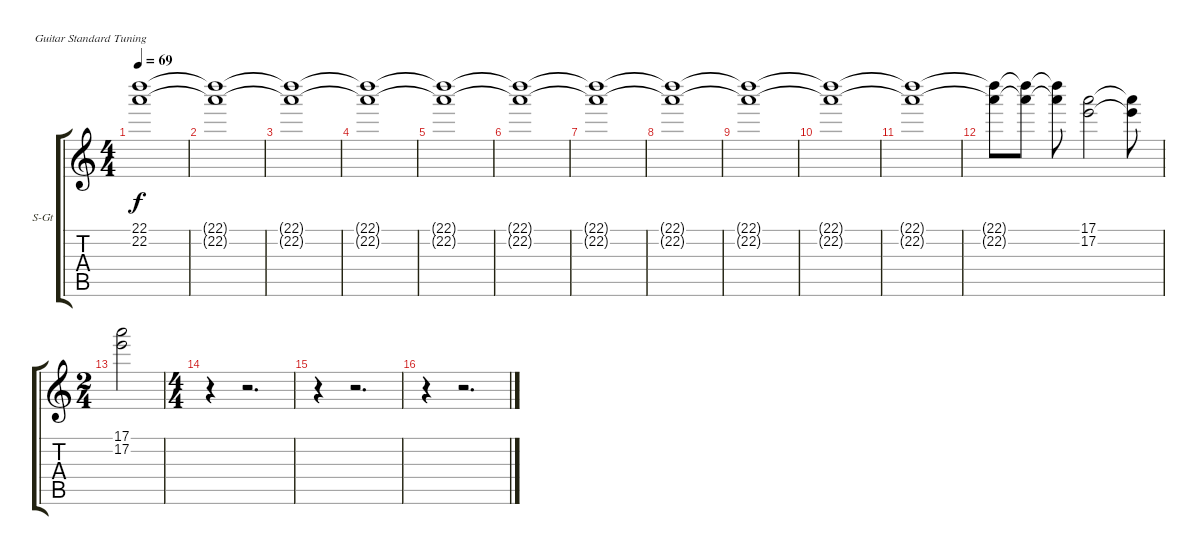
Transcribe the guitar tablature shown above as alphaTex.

\bracketExtendMode groupsimilarinstruments
\firstSystemTrackNameOrientation horizontal
\otherSystemsTrackNameOrientation horizontal
\track ("Фон" "S-Gt") {instrument stringensemble1}
\staff {score tabs}
\tuning (E4 B3 G3 D3 A2 E2)
\displaytranspose 12
\ts (4 4)
\tempo 69
\clef g2
\ks c
(22.1 22.2).1{dy f instrument stringensemble1} |
(22.1{t} 22.2{t}).1 |
(22.1{t} 22.2{t}).1 |
(22.1{t} 22.2{t}).1 |
(22.1{t} 22.2{t}).1 |
(22.1{t} 22.2{t}).1 |
(22.1{t} 22.2{t}).1 |
(22.1{t} 22.2{t}).1 |
(22.1{t} 22.2{t}).1 |
(22.1{t} 22.2{t}).1 |
(22.1{t} 22.2{t}).1 |
(22.1{t} 22.2{t}).8 (22.1{t} 22.2{t}).8 (22.1{t} 22.2{t}).8 (17.1 17.2).2 (17.1{t} 17.2{t}).8 |
\ts (2 4)
(17.1 17.2).2 |
\ts (4 4)
r.4 r.2{d} |
r.4 r.2{d} |
r.4 r.2{d}
